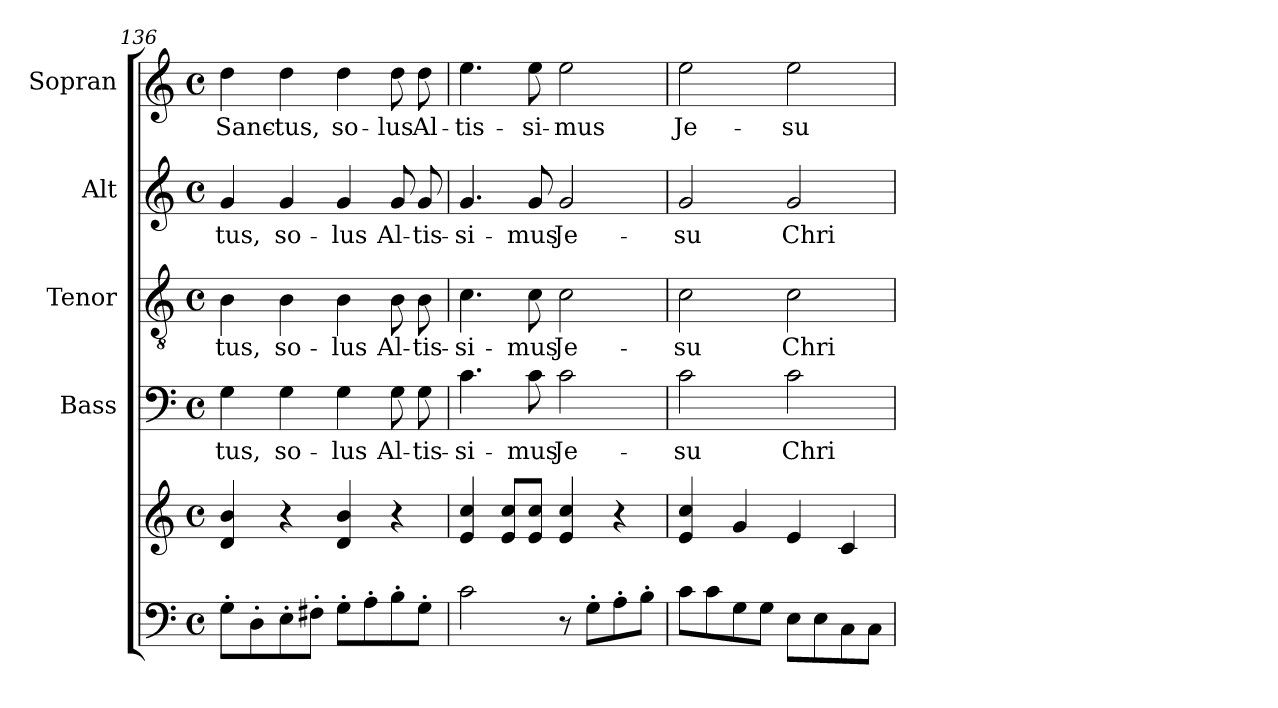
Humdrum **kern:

**kern	**kern	**kern	**text	**kern	**text	**kern	**text	**kern	**text
*part5	*part5	*part4	*part4	*part3	*part3	*part2	*part2	*part1	*part1
*staff6	*staff5	*staff4	*staff4	*staff3	*staff3	*staff2	*staff2	*staff1	*staff1
*	*	*I"Bass	*	*I"Tenor	*	*I"Alt	*	*I"Sopran	*
*	*	*I'B.	*	*I'T.	*	*I'A.	*	*I'S.	*
*clefF4	*clefG2	*clefF4	*	*clefGv2	*	*clefG2	*	*clefG2	*
*k[]	*k[]	*k[]	*	*k[]	*	*k[]	*	*k[]	*
*C:	*C:	*C:	*	*C:	*	*C:	*	*C:	*
*M4/4	*M4/4	*M4/4	*	*M4/4	*	*M4/4	*	*M4/4	*
*met(c)	*met(c)	*met(c)	*	*met(c)	*	*met(c)	*	*met(c)	*
=136	=136	=136	=136	=136	=136	=136	=136	=136	=136
!	!	!	!LO:LY:b	!	!LO:LY:b	!	!LO:LY:b	!	!LO:LY:b
8G'>\L	4d/ 4b/	4G\	-tus,	4B\	-tus,	4g/	-tus,	4dd\	Sanc-
8D'>\	.	.	.	.	.	.	.	.	.
!	!	!	!LO:LY:b	!	!LO:LY:b	!	!LO:LY:b	!	!LO:LY:b
8E'>\	4r	4G\	so-	4B\	so-	4g/	so-	4dd\	-tus,
8F#X'>\J	.	.	.	.	.	.	.	.	.
!	!	!	!LO:LY:b	!	!LO:LY:b	!	!LO:LY:b	!	!LO:LY:b
8G'>\L	4d/ 4b/	4G\	-lus	4B\	-lus	4g/	-lus	4dd\	so-
8A'>\	.	.	.	.	.	.	.	.	.
!	!	!	!LO:LY:b	!	!LO:LY:b	!	!LO:LY:b	!	!LO:LY:b
8B'>\	4r	8G\	Al-	8B\	Al-	8g/	Al-	8dd\	-lus
!	!	!	!LO:LY:b	!	!LO:LY:b	!	!LO:LY:b	!	!LO:LY:b
8G'>\J	.	8G\	-tis-	8B\	-tis-	8g/	-tis-	8dd\	Al-
=137	=137	=137	=137	=137	=137	=137	=137	=137	=137
!	!	!	!LO:LY:b	!	!LO:LY:b	!	!LO:LY:b	!	!LO:LY:b
2c\	4e/ 4cc/	4.c\	-si-	4.c\	-si-	4.g/	-si-	4.ee\	-tis-
.	8e/ 8cc/L	.	.	.	.	.	.	.	.
!	!	!	!LO:LY:b	!	!LO:LY:b	!	!LO:LY:b	!	!LO:LY:b
.	8e/ 8cc/J	8c\	-mus	8c\	-mus	8g/	-mus	8ee\	-si-
!	!	!	!LO:LY:b	!	!LO:LY:b	!	!LO:LY:b	!	!LO:LY:b
8r	4e/ 4cc/	2c\	Je-	2c\	Je-	2g/	Je-	2ee\	-mus
8G'>\L	.	.	.	.	.	.	.	.	.
8A'>\	4r	.	.	.	.	.	.	.	.
8B'>\J	.	.	.	.	.	.	.	.	.
!!LO:PB:g=z
=138	=138	=138	=138	=138	=138	=138	=138	=138	=138
!	!	!	!LO:LY:b	!	!LO:LY:b	!	!LO:LY:b	!	!LO:LY:b
8c\L	4e/ 4cc/	2c\	-su	2c\	-su	2g/	-su	2ee\	Je-
8c\	.	.	.	.	.	.	.	.	.
8G\	4g/	.	.	.	.	.	.	.	.
8G\J	.	.	.	.	.	.	.	.	.
!	!	!	!LO:LY:b	!	!LO:LY:b	!	!LO:LY:b	!	!LO:LY:b
8E\L	4e/	2c\	Chri-	2c\	Chri-	2g/	Chri-	2ee\	-su
8E\	.	.	.	.	.	.	.	.	.
8C\	4c/	.	.	.	.	.	.	.	.
8C\J	.	.	.	.	.	.	.	.	.
=	=	=	=	=	=	=	=	=	=
*-	*-	*-	*-	*-	*-	*-	*-	*-	*-
